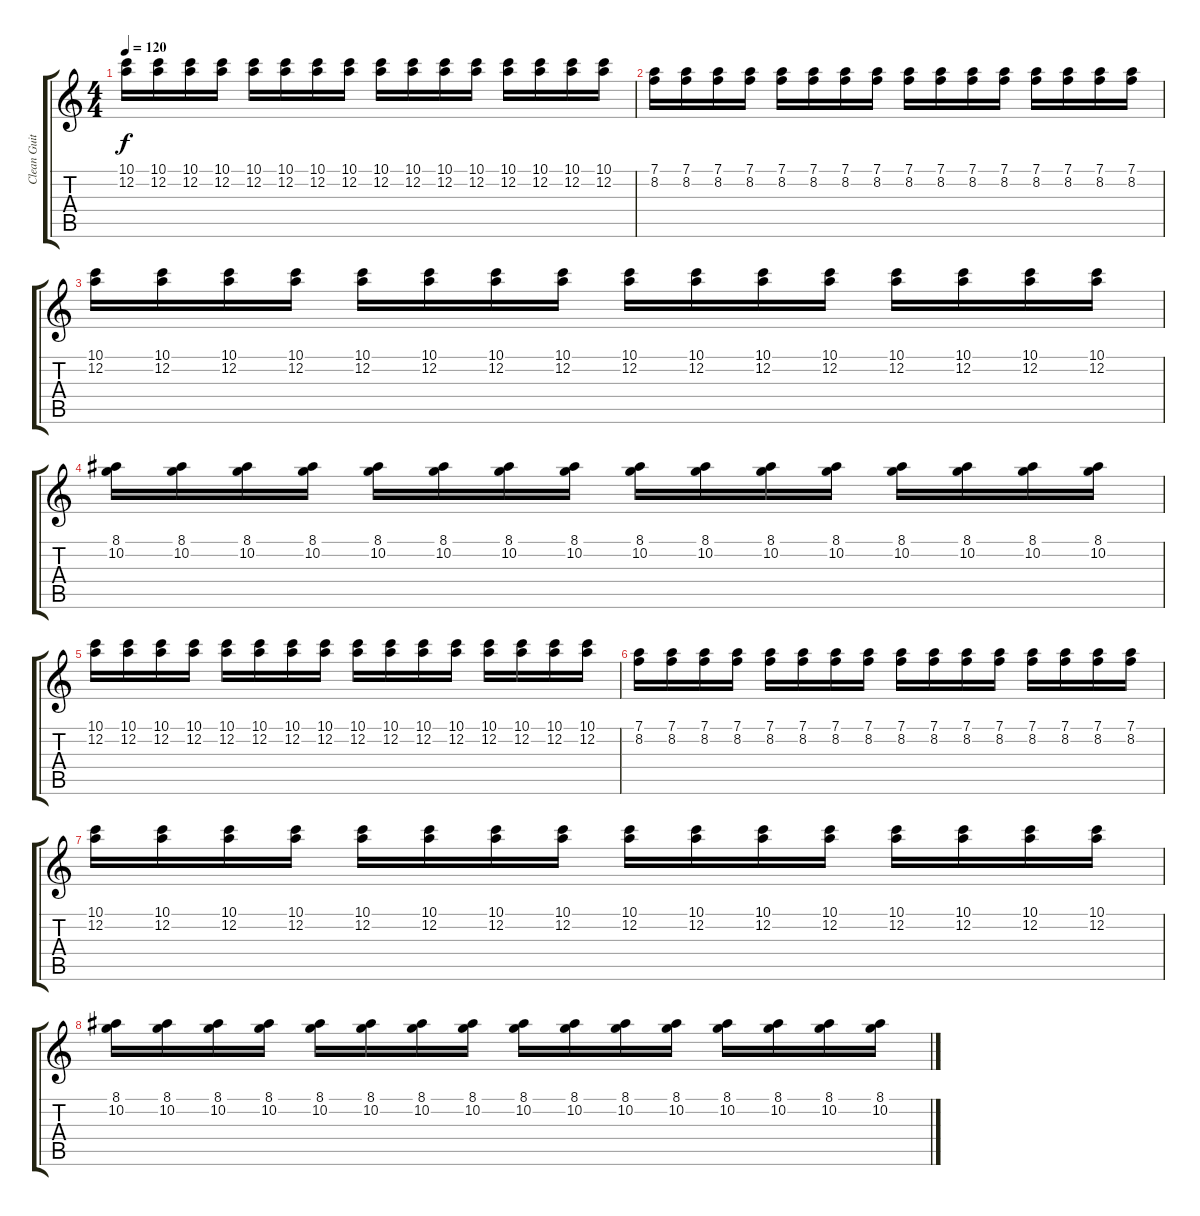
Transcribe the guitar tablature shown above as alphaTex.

\track ("Clean Guitar" "Clean Guit") {instrument electricguitarclean}
\staff {score tabs}
\tuning (D4 A3 F3 C3 G2 C2) {hide}
\ts (4 4)
\tempo 120
\clef g2
\ks c
(10.1 12.2).16{dy f} (10.1 12.2).16 (10.1 12.2).16 (10.1 12.2).16 (10.1 12.2).16 (10.1 12.2).16 (10.1 12.2).16 (10.1 12.2).16 (10.1 12.2).16 (10.1 12.2).16 (10.1 12.2).16 (10.1 12.2).16 (10.1 12.2).16 (10.1 12.2).16 (10.1 12.2).16 (10.1 12.2).16 |
(7.1 8.2).16 (7.1 8.2).16 (7.1 8.2).16 (7.1 8.2).16 (7.1 8.2).16 (7.1 8.2).16 (7.1 8.2).16 (7.1 8.2).16 (7.1 8.2).16 (7.1 8.2).16 (7.1 8.2).16 (7.1 8.2).16 (7.1 8.2).16 (7.1 8.2).16 (7.1 8.2).16 (7.1 8.2).16 |
(10.1 12.2).16 (10.1 12.2).16 (10.1 12.2).16 (10.1 12.2).16 (10.1 12.2).16 (10.1 12.2).16 (10.1 12.2).16 (10.1 12.2).16 (10.1 12.2).16 (10.1 12.2).16 (10.1 12.2).16 (10.1 12.2).16 (10.1 12.2).16 (10.1 12.2).16 (10.1 12.2).16 (10.1 12.2).16 |
(8.1 10.2).16 (8.1 10.2).16 (8.1 10.2).16 (8.1 10.2).16 (8.1 10.2).16 (8.1 10.2).16 (8.1 10.2).16 (8.1 10.2).16 (8.1 10.2).16 (8.1 10.2).16 (8.1 10.2).16 (8.1 10.2).16 (8.1 10.2).16 (8.1 10.2).16 (8.1 10.2).16 (8.1 10.2).16 |
(10.1 12.2).16 (10.1 12.2).16 (10.1 12.2).16 (10.1 12.2).16 (10.1 12.2).16 (10.1 12.2).16 (10.1 12.2).16 (10.1 12.2).16 (10.1 12.2).16 (10.1 12.2).16 (10.1 12.2).16 (10.1 12.2).16 (10.1 12.2).16 (10.1 12.2).16 (10.1 12.2).16 (10.1 12.2).16 |
(7.1 8.2).16 (7.1 8.2).16 (7.1 8.2).16 (7.1 8.2).16 (7.1 8.2).16 (7.1 8.2).16 (7.1 8.2).16 (7.1 8.2).16 (7.1 8.2).16 (7.1 8.2).16 (7.1 8.2).16 (7.1 8.2).16 (7.1 8.2).16 (7.1 8.2).16 (7.1 8.2).16 (7.1 8.2).16 |
(10.1 12.2).16 (10.1 12.2).16 (10.1 12.2).16 (10.1 12.2).16 (10.1 12.2).16 (10.1 12.2).16 (10.1 12.2).16 (10.1 12.2).16 (10.1 12.2).16 (10.1 12.2).16 (10.1 12.2).16 (10.1 12.2).16 (10.1 12.2).16 (10.1 12.2).16 (10.1 12.2).16 (10.1 12.2).16 |
(8.1 10.2).16 (8.1 10.2).16 (8.1 10.2).16 (8.1 10.2).16 (8.1 10.2).16 (8.1 10.2).16 (8.1 10.2).16 (8.1 10.2).16 (8.1 10.2).16 (8.1 10.2).16 (8.1 10.2).16 (8.1 10.2).16 (8.1 10.2).16 (8.1 10.2).16 (8.1 10.2).16 (8.1 10.2).16
